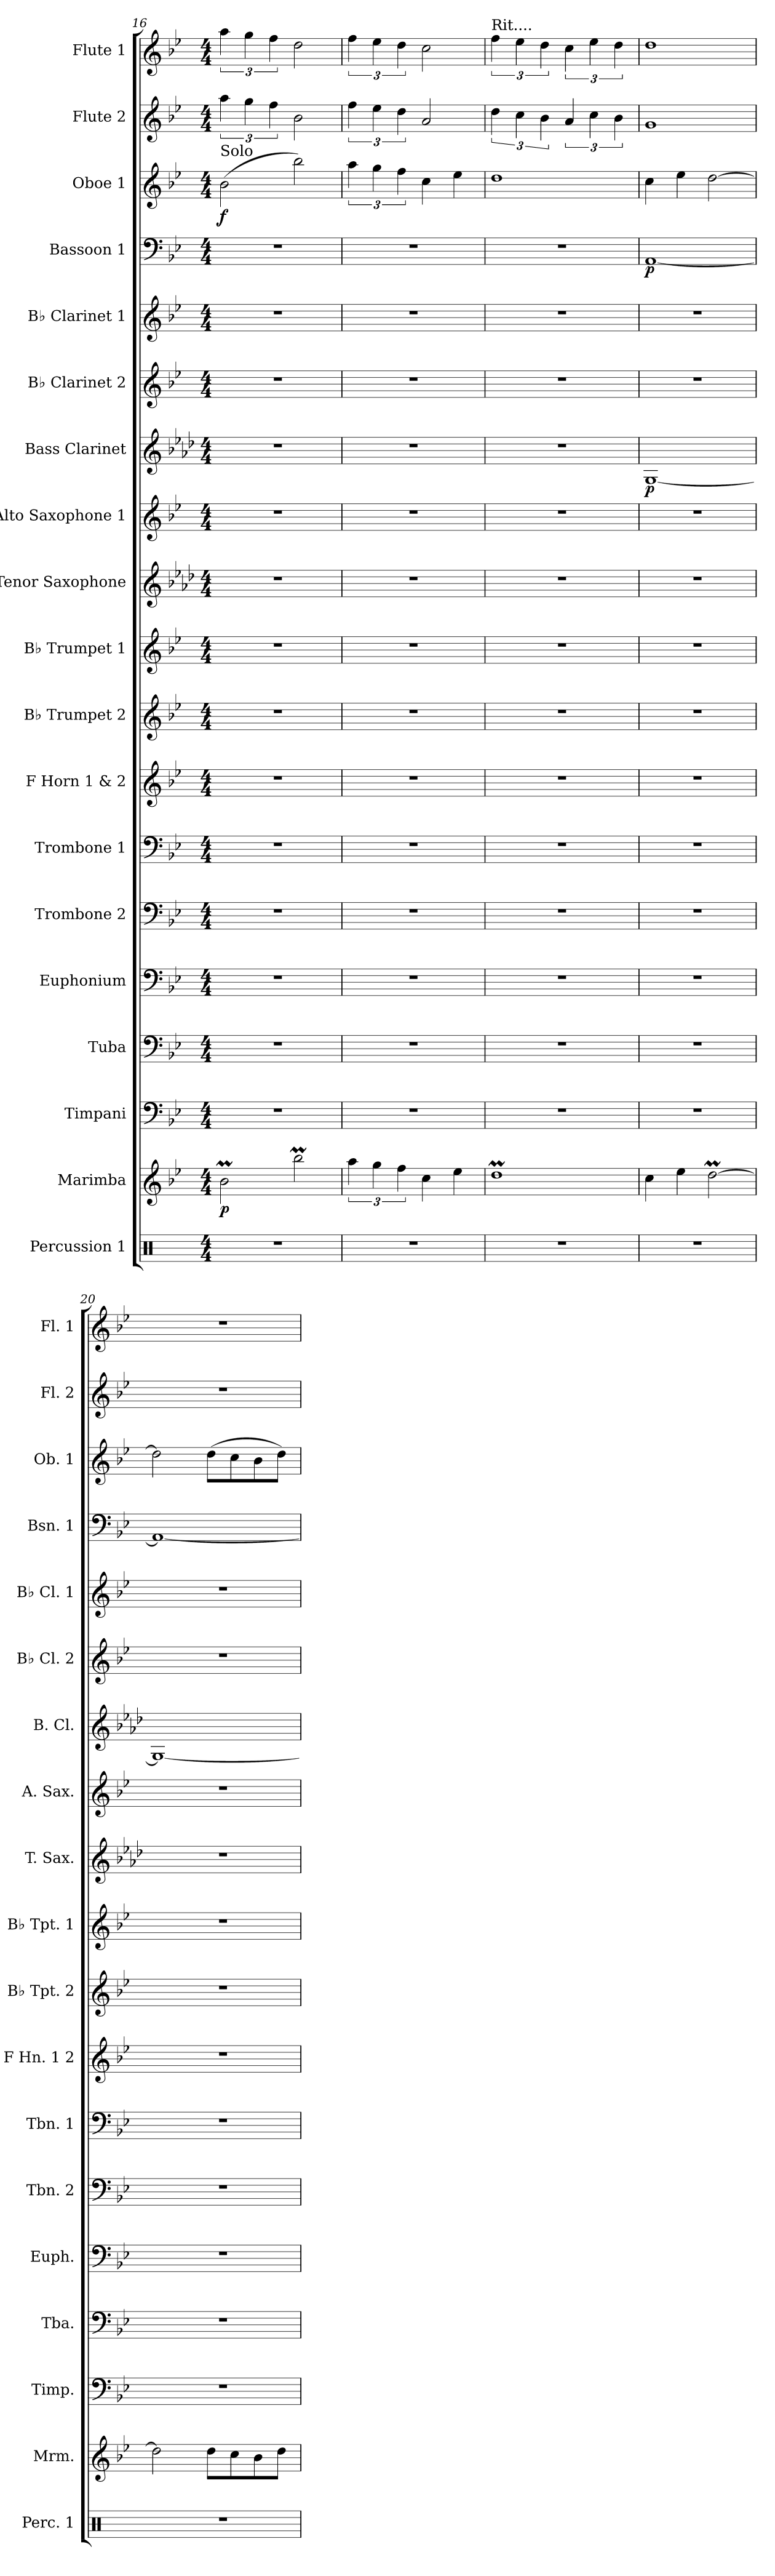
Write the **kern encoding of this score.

**kern	**kern	**dynam	**kern	**kern	**kern	**kern	**kern	**kern	**kern	**kern	**kern	**kern	**kern	**dynam	**kern	**kern	**kern	**dynam	**kern	**dynam	**kern	**kern
*part19	*part18	*part18	*part17	*part16	*part15	*part14	*part13	*part12	*part11	*part10	*part9	*part8	*part7	*part7	*part6	*part5	*part4	*part4	*part3	*part3	*part2	*part1
*staff19	*staff18	*staff18	*staff17	*staff16	*staff15	*staff14	*staff13	*staff12	*staff11	*staff10	*staff9	*staff8	*staff7	*staff7	*staff6	*staff5	*staff4	*staff4	*staff3	*staff3	*staff2	*staff1
*I"Percussion 1	*I"Marimba	*	*I"Timpani	*I"Tuba	*I"Euphonium	*I"Trombone 2	*I"Trombone 1	*I"F Horn 1 &amp; 2	*I"B♭ Trumpet 2	*I"B♭ Trumpet 1	*I"Tenor Saxophone	*I"Alto Saxophone 1	*I"Bass Clarinet	*	*I"B♭ Clarinet 2	*I"B♭ Clarinet 1	*I"Bassoon 1	*	*I"Oboe 1	*	*I"Flute 2	*I"Flute 1
*I'Perc. 1	*I'Mrm.	*	*I'Timp.	*I'Tba.	*I'Euph.	*I'Tbn. 2	*I'Tbn. 1	*I'F Hn. 1 2	*I'B♭ Tpt. 2	*I'B♭ Tpt. 1	*I'T. Sax.	*I'A. Sax.	*I'B. Cl.	*	*I'B♭ Cl. 2	*I'B♭ Cl. 1	*I'Bsn. 1	*	*I'Ob. 1	*	*I'Fl. 2	*I'Fl. 1
*clefX	*clefG2	*	*clefF4	*clefF4	*clefF4	*clefF4	*clefF4	*clefG2	*clefG2	*clefG2	*clefG2	*clefG2	*clefG2	*	*clefG2	*clefG2	*clefF4	*	*clefG2	*	*clefG2	*clefG2
*	*	*	*	*	*	*	*	*ITrd4c7	*ITrd1c2	*ITrd1c2	*ITrd8c14	*ITrd5c9	*ITrd8c14	*	*ITrd1c2	*ITrd1c2	*	*	*	*	*	*
*k[]	*k[b-e-]	*	*k[b-e-]	*k[b-e-]	*k[b-e-]	*k[b-e-]	*k[b-e-]	*k[b-e-a-]	*k[b-e-a-d-]	*k[b-e-a-d-]	*k[b-e-a-d-]	*k[b-e-a-d-g-]	*k[b-e-a-d-]	*	*k[b-e-a-d-]	*k[b-e-a-d-]	*k[b-e-]	*	*k[b-e-]	*	*k[b-e-]	*k[b-e-]
*M4/4	*M4/4	*	*M4/4	*M4/4	*M4/4	*M4/4	*M4/4	*M4/4	*M4/4	*M4/4	*M4/4	*M4/4	*M4/4	*	*M4/4	*M4/4	*M4/4	*	*M4/4	*	*M4/4	*M4/4
=16	=16	=16	=16	=16	=16	=16	=16	=16	=16	=16	=16	=16	=16	=16	=16	=16	=16	=16	=16	=16	=16	=16
!	!	!	!	!	!	!	!	!	!	!	!	!	!	!	!	!	!	!	!LO:TX:a:t=Solo	!	!	!
!	!	!LO:DY:b	!	!	!	!	!	!	!	!	!	!	!	!	!	!	!	!	!	!LO:DY:b	!	!
1r	2b-M\	p	1r	1r	1r	1r	1r	1r	1r	1r	1r	1r	1r	.	1r	1r	1r	.	(2b-\	f	6aa\	6aa\
.	.	.	.	.	.	.	.	.	.	.	.	.	.	.	.	.	.	.	.	.	6gg\	6gg\
.	.	.	.	.	.	.	.	.	.	.	.	.	.	.	.	.	.	.	.	.	6ff\	6ff\
.	2bb-M\	.	.	.	.	.	.	.	.	.	.	.	.	.	.	.	.	.	2bb-\)	.	2b-\	2dd\
=17	=17	=17	=17	=17	=17	=17	=17	=17	=17	=17	=17	=17	=17	=17	=17	=17	=17	=17	=17	=17	=17	=17
1r	6aa\	.	1r	1r	1r	1r	1r	1r	1r	1r	1r	1r	1r	.	1r	1r	1r	.	6aa\	.	6ff\	6ff\
.	6gg\	.	.	.	.	.	.	.	.	.	.	.	.	.	.	.	.	.	6gg\	.	6ee-\	6ee-\
.	6ff\	.	.	.	.	.	.	.	.	.	.	.	.	.	.	.	.	.	6ff\	.	6dd\	6dd\
.	4cc\	.	.	.	.	.	.	.	.	.	.	.	.	.	.	.	.	.	4cc\	.	2a/	2cc\
.	4ee-\	.	.	.	.	.	.	.	.	.	.	.	.	.	.	.	.	.	4ee-\	.	.	.
=18	=18	=18	=18	=18	=18	=18	=18	=18	=18	=18	=18	=18	=18	=18	=18	=18	=18	=18	=18	=18	=18	=18
!	!	!	!	!	!	!	!	!	!	!	!	!	!	!	!	!	!	!	!	!	!	!LO:TX:a:t=Rit....
1r	1ddm	.	1r	1r	1r	1r	1r	1r	1r	1r	1r	1r	1r	.	1r	1r	1r	.	1dd	.	6dd\	6ff\
.	.	.	.	.	.	.	.	.	.	.	.	.	.	.	.	.	.	.	.	.	6cc\	6ee-\
.	.	.	.	.	.	.	.	.	.	.	.	.	.	.	.	.	.	.	.	.	6b-\	6dd\
.	.	.	.	.	.	.	.	.	.	.	.	.	.	.	.	.	.	.	.	.	6a/	6cc\
.	.	.	.	.	.	.	.	.	.	.	.	.	.	.	.	.	.	.	.	.	6cc\	6ee-\
.	.	.	.	.	.	.	.	.	.	.	.	.	.	.	.	.	.	.	.	.	6b-\	6dd\
=19	=19	=19	=19	=19	=19	=19	=19	=19	=19	=19	=19	=19	=19	=19	=19	=19	=19	=19	=19	=19	=19	=19
!	!	!	!	!	!	!	!	!	!	!	!	!	!	!LO:DY:b	!	!	!	!LO:DY:b	!	!	!	!
1r	4cc\	.	1r	1r	1r	1r	1r	1r	1r	1r	1r	1r	[1GG	p	1r	1r	[1AA	p	4cc\	.	1g	1dd
.	4ee-\	.	.	.	.	.	.	.	.	.	.	.	.	.	.	.	.	.	4ee-\	.	.	.
.	[2ddm\	.	.	.	.	.	.	.	.	.	.	.	.	.	.	.	.	.	[2dd\	.	.	.
=20	=20	=20	=20	=20	=20	=20	=20	=20	=20	=20	=20	=20	=20	=20	=20	=20	=20	=20	=20	=20	=20	=20
1r	2dd\]	.	1r	1r	1r	1r	1r	1r	1r	1r	1r	1r	1GG_	.	1r	1r	1AA_	.	2dd\]	.	1r	1r
.	8dd\L	.	.	.	.	.	.	.	.	.	.	.	.	.	.	.	.	.	(8dd\L	.	.	.
.	8cc\	.	.	.	.	.	.	.	.	.	.	.	.	.	.	.	.	.	8cc\	.	.	.
.	8b-\	.	.	.	.	.	.	.	.	.	.	.	.	.	.	.	.	.	8b-\	.	.	.
.	8dd\J	.	.	.	.	.	.	.	.	.	.	.	.	.	.	.	.	.	8dd\J)	.	.	.
=	=	=	=	=	=	=	=	=	=	=	=	=	=	=	=	=	=	=	=	=	=	=
*-	*-	*-	*-	*-	*-	*-	*-	*-	*-	*-	*-	*-	*-	*-	*-	*-	*-	*-	*-	*-	*-	*-
